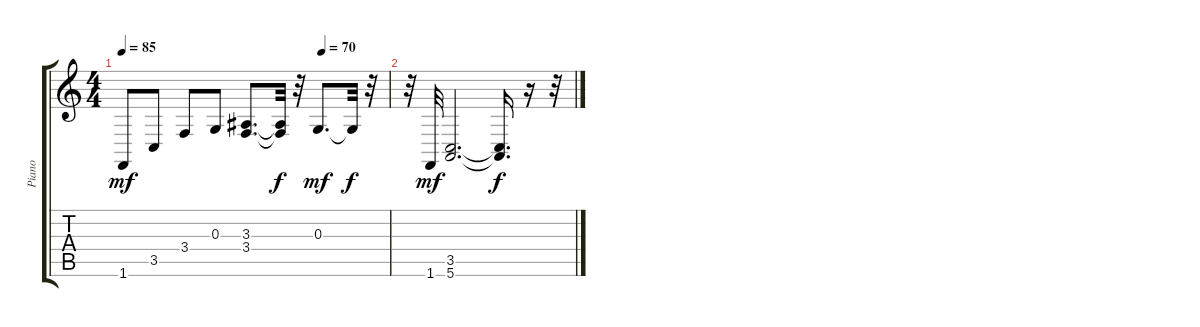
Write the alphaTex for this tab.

\track ("Piano" "Piano") {instrument acousticgrandpiano}
\staff {score tabs}
\tuning (E4 B3 G3 D3 A2 E2) {hide}
\ts (4 4)
\tempo 85
\tempo (70 0.75)
\clef g2
\ks c
1.6.8{dy mf} 3.5.8 3.4.8 0.3.8 (3.3 3.4).8{d} (3.3{t} 3.4{t}).32{dy f} r.32 0.3.8{d dy mf} 0.3{t}.32{dy f} r.32 |
r.32 1.6.32{dy mf} (3.5 5.6).2{d} (3.5{t} 5.6{t}).16{d dy f} r.16 r.32
